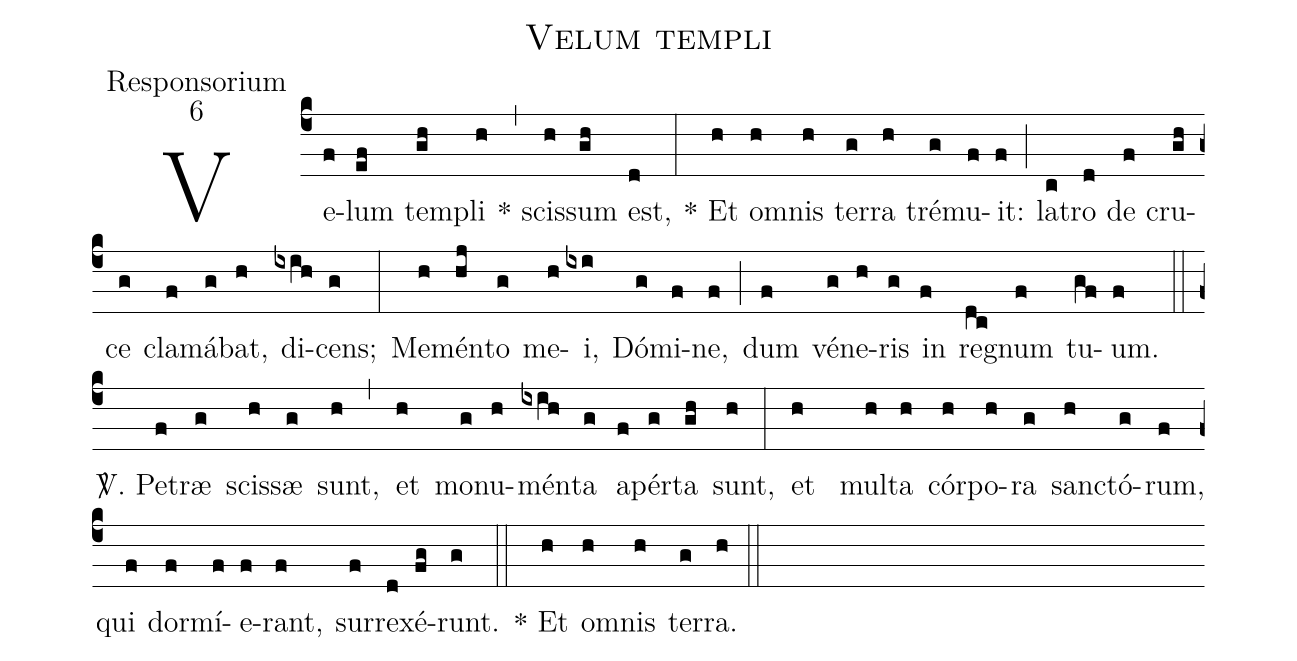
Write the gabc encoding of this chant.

name:Velum templi;
office-part:Responsorium;
mode:6;
%%
(c4)Ve(f)lum(ef) tem(gh)pli(h) (,) * scis(h)sum(gh) est,(d) (:) * Et(h) o(h)mnis(h) ter(g)ra(h) tré(g)mu(f)it:(f) (;) la(c)tro(d) de(f) cru(gh)ce(g) cla(f)má(g)bat,(h) di(ixih)cens;(g) (:) Me(h)mén(hj)to(g) me(h)i,(ixi) Dó(g)mi(f)ne,(f) (;) dum(f) vé(g)ne(h)ris(g) in(f) reg(dc)num(f) tu(gf)um.(f) (::) <sp>V/</sp>. Pe(f)træ(g) scis(h)sæ(g) sunt,(h) (,) et(h) mo(g)nu(h)mén(ixih)ta(g) a(f)pér(g)ta(gh) sunt,(h) (:) et (h) mul(h)ta(h) cór(h)po(h)ra(g) san(h)ctó(g)rum,(f) qui(f) dor(f)mí(f)e(f)rant,(f) sur(f)re(d)xé(fg)runt.(g) (::) * Et(h) o(h)mnis(h) ter(g)ra.(h) (::)
